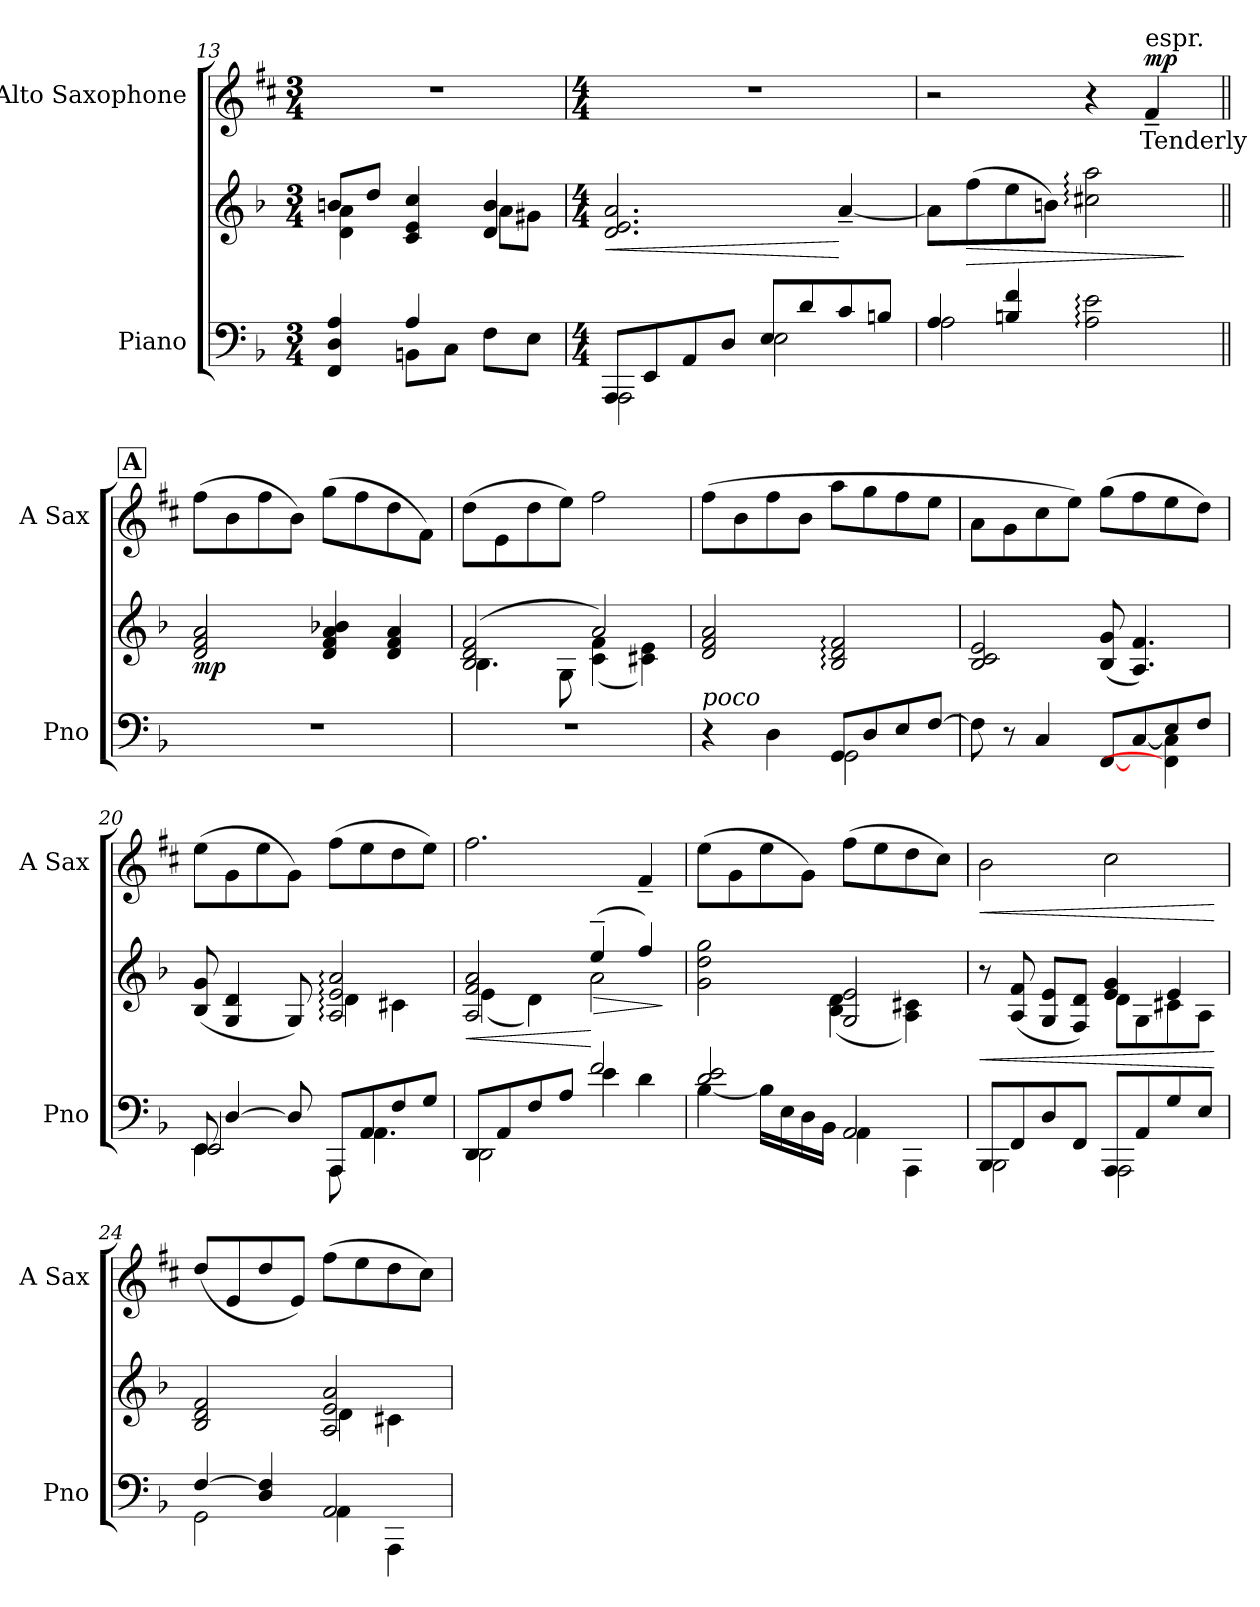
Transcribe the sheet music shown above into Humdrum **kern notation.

**kern	**kern	**dynam	**kern	**text	**dynam
*part2	*part2	*part2	*part1	*part1	*part1
*staff3	*staff2	*staff2/3	*staff1	*staff1	*staff1
*I"Piano	*	*	*I"Alto Saxophone	*	*
*I'Pno	*	*	*I'A Sax	*	*
!!LO:LB:g=z
*clefF4	*clefG2	*	*clefG2	*	*
*	*	*	*ITrd5c9	*	*
*k[b-]	*k[b-]	*	*k[b-]	*	*
*M3/4	*M3/4	*	*M3/4	*	*
=13	=13	=13	=13	=13	=13
*^	*^	*	*	*	*
4FF/ 4D/ 4A/	4ryy	8bn/L	4d\ 4a\	.	2.r	.	.
.	.	8dd/J	.	.	.	.	.
4A/	8BBn\L	4c/ 4e/ 4cc/	4ryy	.	.	.	.
.	8C\J	.	.	.	.	.	.
4ryy	8F\L	4d/ 4b/	8a\L	.	.	.	.
.	8E\J	.	8g#X\J	.	.	.	.
*	*	*v	*v	*	*	*	*
=14	=14	=14	=14	=14	=14	=14
*M4/4	*	*M4/4	*	*M4/4	*	*
*	*	*^	*	*	*	*
!	!	!	!	!LO:HP:b	!	!	!
*	*	*v	*v	*	*	*	*
8AAA/L	2AAA\	2.d/ 2.e/ 2.a/	<	1r	.	.
8EE/	.	.	.	.	.	.
8AA/	.	.	.	.	.	.
8D/J	.	.	.	.	.	.
8E/L	2E\	.	.	.	.	.
8d/	.	.	.	.	.	.
8c/	.	[4a~/	[	.	.	.
8Bn/J	.	.	.	.	.	.
=15	=15	=15	=15	=15	=15	=15
4A/	2A\	8a\L]	.	2r	.	.
!	!	!	!LO:HP:b	!	!	!
.	.	(8ff\	>	.	.	.
4Bn/ 4f/	.	8ee\	.	.	.	.
.	.	8bn\J)	.	.	.	.
2A\: 2e\:	2ryy	2cc#X\: 2aa\:	.	4r	.	.
!	!	!	!	!LO:TX:a:t=espr.	!	!
!	!	!	!	!	!	!LO:DY:b
.	.	.	.	4A~/	Tenderly	mp
*v	*v	*	*	*	*	*
.	.	]	.	.	.
!!LO:LB:g=z
!!LO:REH:place=s1:a:B:fs=14:t=A
=16||	=16||	=16||	=16||	=16||	=16||
!	!	!LO:DY:b	!	!	!
1r	2d/ 2f/ 2a/	mp	(8a\L	.	.
.	.	.	8d\	.	.
.	.	.	8a\	.	.
.	.	.	8d\J)	.	.
.	4d/ 4f/ 4a/ 4b-X/	.	(8b-\L	.	.
.	.	.	8a\	.	.
.	4d/ 4f/ 4a/	.	8f\	.	.
.	.	.	8A\J)	.	.
=17	=17	=17	=17	=17	=17
*	*^	*	*	*	*
1r	(2B-/ 2d/ 2f/	4.B-\	.	(8f\L	.	.
.	.	.	.	8G\	.	.
.	.	.	.	8f\	.	.
.	.	8G\	.	8g\J)	.	.
.	2a/)	(4c\ 4f\	.	2a\	.	.
.	.	4c#X\ 4e\)	.	.	.	.
=18	=18	=18	=18	=18	=18	=18
*^	*	*	*	*	*	*
!LO:TX:a:i:t=poco	!	!	!	!	!	!	!
*	*	*v	*v	*	*	*	*
4r	2ryy	2d/ 2f/ 2a/	.	(8a\L	.	.
.	.	.	.	8d\	.	.
4D\	.	.	.	8a\	.	.
.	.	.	.	8d\J	.	.
8GG/L	2GG\	2B-/: 2d/: 2f/:	.	8cc\L	.	.
8D/	.	.	.	8b-\	.	.
8E/	.	.	.	8a\	.	.
[8F/J	.	.	.	8g\J	.	.
=19	=19	=19	=19	=19	=19	=19
8F\]	2ryy	2B-/ 2c/ 2e/	.	8c\L	.	.
8r	.	.	.	8B-\	.	.
4C/	.	.	.	8e\	.	.
.	.	.	.	8g\J)	.	.
[8FF/L	4ryy	(8B-/ 8g/	.	(8b-\L	.	.
[8C/	.	4.A/ 4.f/)	.	8a\	.	.
8E/	4FF\] 4C\]	.	.	8g\	.	.
8F/J	.	.	.	8f\J)	.	.
!!LO:PB:g=z
=20	=20	=20	=20	=20	=20	=20
*	*^	*^	*	*	*	*
8EE/	2EE/	2EE\	(8B-/ 8g/	2ryy	.	(8g\L	.	.
[4D/	.	.	4G/ 4d/	.	.	8B-\	.	.
.	.	.	.	.	.	8g\	.	.
8D/]	.	.	8G/)	.	.	8B-\J)	.	.
8AAA/L	8AAA\	2ryy	2A/: 2e/: 2a/:	4d\	.	(8a\L	.	.
8AA/	4.AA\	.	.	.	.	8g\	.	.
8F/	.	.	.	4c#X\	.	8f\	.	.
8G/J	.	.	.	.	.	8g\J)	.	.
*	*v	*v	*	*	*	*	*	*
=21	=21	=21	=21	=21	=21	=21	=21
!	!	!	!	!LO:HP:b	!	!	!
8DD/L	2DD\	2A/ 2f/ 2a/	(4e\	<	2.a\	.	.
8AA/	.	.	.	.	.	.	.
8F/	.	.	4d\)	.	.	.	.
8A/J	.	.	.	.	.	.	.
!	!	!	!	!LO:HP:n=1:b	!	!	!
2f/	4e\	(4ee~/	2a\	[ >	.	.	.
.	4d\	4ff/)	.	.	4A~/	.	.
*v	*v	*	*	*	*	*	*
*	*v	*v	*	*	*	*
.	.	]	.	.	.
=22	=22	=22	=22	=22	=22
*^	*^	*	*	*	*
2d/ 2e/	[4B-\	2ryy	2g\ 2dd\ 2gg\	.	(8g\L	.	.
.	.	.	.	.	8B-\	.	.
.	16B-\LL]	.	.	.	8g\	.	.
.	16E\	.	.	.	.	.	.
.	16D\	.	.	.	8B-\J)	.	.
.	16BB-\JJ	.	.	.	.	.	.
2AA/	4AA\	2G/ 2e/	(4B-\ 4d\	.	(8a\L	.	.
.	.	.	.	.	8g\	.	.
.	4AAA\	.	4A\ 4c#X\)	.	8f\	.	.
.	.	.	.	.	8e\J)	.	.
!!LO:LB:g=z
=23	=23	=23	=23	=23	=23	=23	=23
!	!	!	!	!LO:HP:b	!	!	!LO:HP:b
8BBB-/L	2BBB-\	8r	2ryy	<	2d\	.	<
8FF/	.	(8A/ 8f/	.	.	.	.	.
8D/	.	8G/ 8e/L	.	.	.	.	.
8FF/J	.	8F/ 8d/J)	.	.	.	.	.
8AAA/L	2AAA\	4e/ 4g/	8d\L	.	2e\	.	.
8AA/	.	.	8G\	.	.	.	.
8G/	.	4e/	8c#X\	.	.	.	.
8E/J	.	.	8A\J	.	.	.	.
*v	*v	*	*	*	*	*	*
*	*v	*v	*	*	*	*
.	.	[	.	.	[
=24	=24	=24	=24	=24	=24
*^	*^	*	*	*	*
[4F/	2GG\	2B-/ 2d/ 2f/	2ryy	.	(8f/L	.	.
.	.	.	.	.	8G/	.	.
4D/ 4F/]	.	.	.	.	8f/	.	.
.	.	.	.	.	8G/J)	.	.
2AA/	4AA\	2A/ 2e/ 2a/	4d\	.	(8a\L	.	.
.	.	.	.	.	8g\	.	.
.	4AAA\	.	4c#X\	.	8f\	.	.
.	.	.	.	.	8e\J)	.	.
*v	*v	*	*	*	*	*	*
*	*v	*v	*	*	*	*
=	=	=	=	=	=
*-	*-	*-	*-	*-	*-
